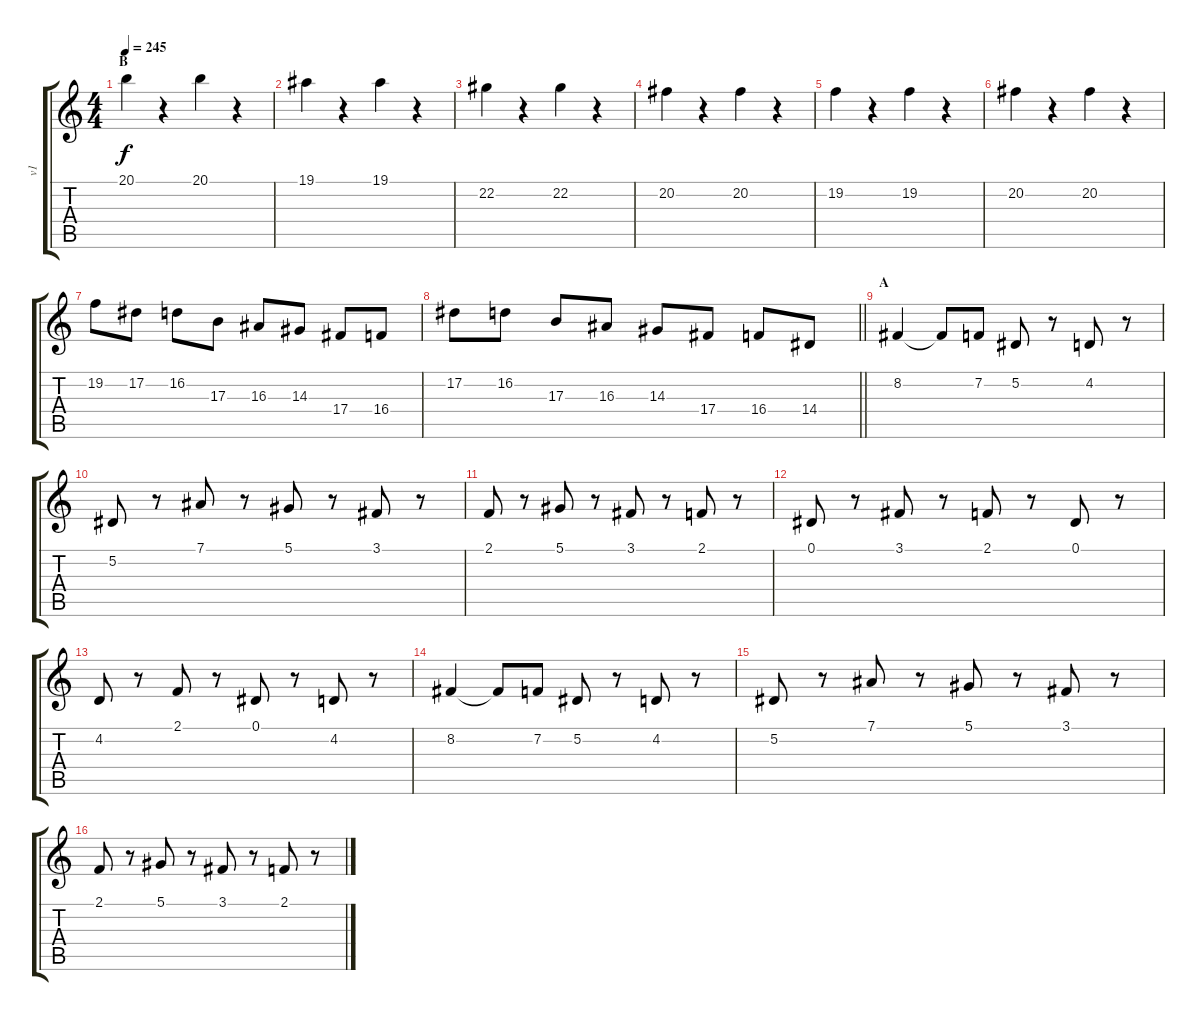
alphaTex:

\track ("v1" "v1") {instrument violin}
\staff {score tabs}
\tuning (Eb4 Bb3 Gb3 Db3 Ab2 Eb2) {hide}
\ts (4 4)
\section ("" "B")
\tempo 245
\clef g2
\ks c
20.1.4{dy f} r.4 20.1.4 r.4 |
19.1.4 r.4 19.1.4 r.4 |
22.2.4 r.4 22.2.4 r.4 |
20.2.4 r.4 20.2.4 r.4 |
19.2.4 r.4 19.2.4 r.4 |
20.2.4 r.4 20.2.4 r.4 |
19.2.8 17.2.8 16.2.8 17.3.8 16.3.8 14.3.8 17.4.8 16.4.8 |
\barLineRight lightlight
17.2.8 16.2.8 17.3.8 16.3.8 14.3.8 17.4.8 16.4.8 14.4.8 |
\section ("" "A")
8.2.4 8.2{t}.8 7.2.8 5.2.8 r.8 4.2.8 r.8 |
5.2.8 r.8 7.1.8 r.8 5.1.8 r.8 3.1.8 r.8 |
2.1.8 r.8 5.1.8 r.8 3.1.8 r.8 2.1.8 r.8 |
0.1.8 r.8 3.1.8 r.8 2.1.8 r.8 0.1.8 r.8 |
4.2.8 r.8 2.1.8 r.8 0.1.8 r.8 4.2.8 r.8 |
8.2.4 8.2{t}.8 7.2.8 5.2.8 r.8 4.2.8 r.8 |
5.2.8 r.8 7.1.8 r.8 5.1.8 r.8 3.1.8 r.8 |
2.1.8 r.8 5.1.8 r.8 3.1.8 r.8 2.1.8 r.8
